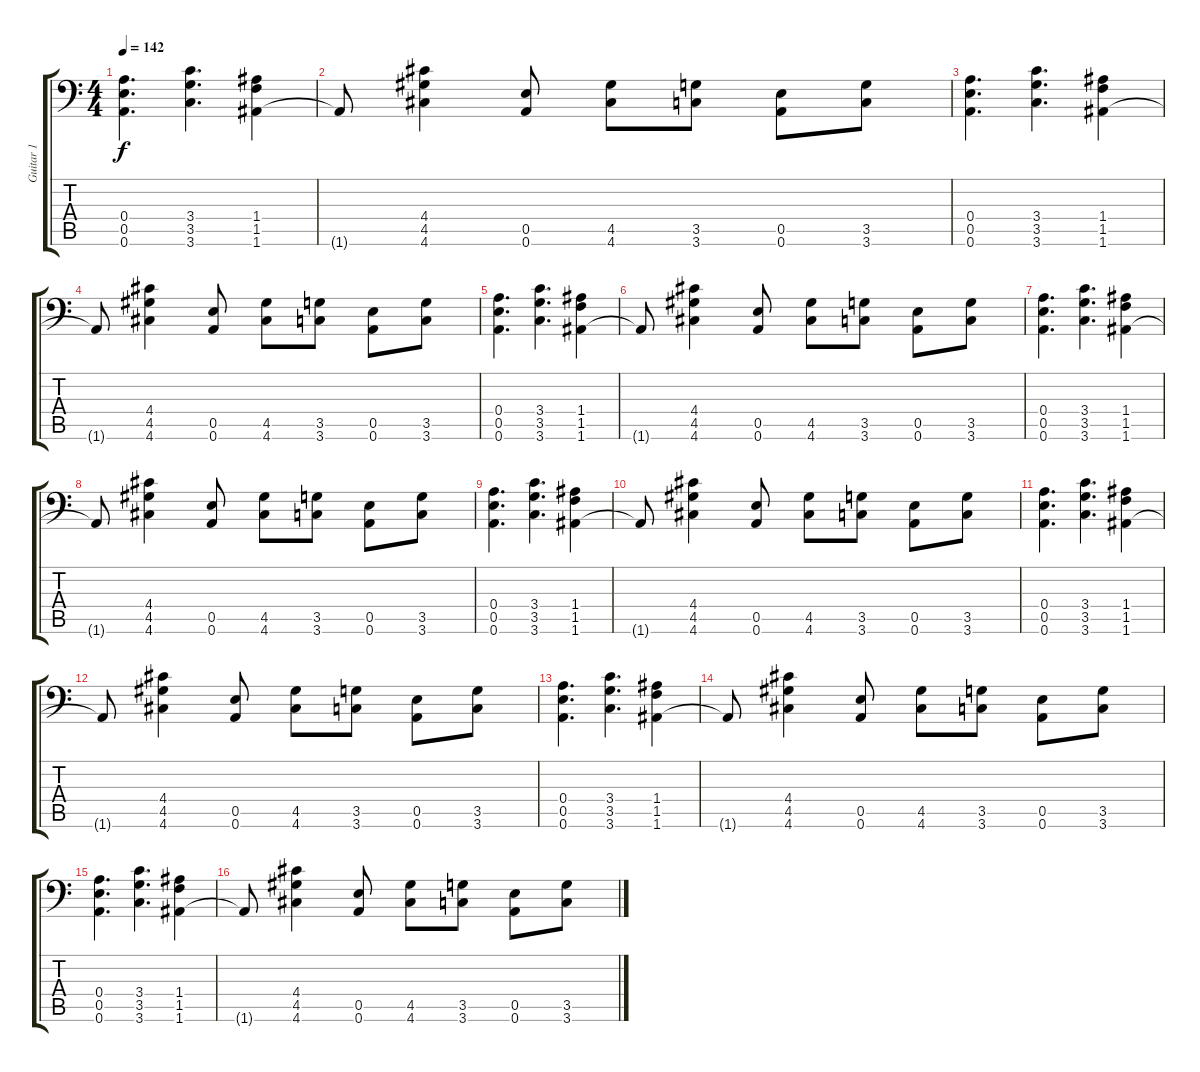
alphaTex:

\track ("Guitar 1" "Guitar 1") {instrument distortionguitar}
\staff {score tabs}
\tuning (B3 G3 D3 A2 E2 A1) {hide}
\ts (4 4)
\tempo 142
\clef f4
\ks c
(0.4 0.5 0.6).4{d dy f} (3.4 3.5 3.6).4{d} (1.4 1.5 1.6).4 |
1.6{t}.8 (4.4 4.5 4.6).4 (0.5 0.6).8 (4.5 4.6).8 (3.5 3.6).8 (0.5 0.6).8 (3.5 3.6).8 |
(0.4 0.5 0.6).4{d} (3.4 3.5 3.6).4{d} (1.4 1.5 1.6).4 |
1.6{t}.8 (4.4 4.5 4.6).4 (0.5 0.6).8 (4.5 4.6).8 (3.5 3.6).8 (0.5 0.6).8 (3.5 3.6).8 |
(0.4 0.5 0.6).4{d} (3.4 3.5 3.6).4{d} (1.4 1.5 1.6).4 |
1.6{t}.8 (4.4 4.5 4.6).4 (0.5 0.6).8 (4.5 4.6).8 (3.5 3.6).8 (0.5 0.6).8 (3.5 3.6).8 |
(0.4 0.5 0.6).4{d} (3.4 3.5 3.6).4{d} (1.4 1.5 1.6).4 |
1.6{t}.8 (4.4 4.5 4.6).4 (0.5 0.6).8 (4.5 4.6).8 (3.5 3.6).8 (0.5 0.6).8 (3.5 3.6).8 |
(0.4 0.5 0.6).4{d} (3.4 3.5 3.6).4{d} (1.4 1.5 1.6).4 |
1.6{t}.8 (4.4 4.5 4.6).4 (0.5 0.6).8 (4.5 4.6).8 (3.5 3.6).8 (0.5 0.6).8 (3.5 3.6).8 |
(0.4 0.5 0.6).4{d} (3.4 3.5 3.6).4{d} (1.4 1.5 1.6).4 |
1.6{t}.8 (4.4 4.5 4.6).4 (0.5 0.6).8 (4.5 4.6).8 (3.5 3.6).8 (0.5 0.6).8 (3.5 3.6).8 |
(0.4 0.5 0.6).4{d} (3.4 3.5 3.6).4{d} (1.4 1.5 1.6).4 |
1.6{t}.8 (4.4 4.5 4.6).4 (0.5 0.6).8 (4.5 4.6).8 (3.5 3.6).8 (0.5 0.6).8 (3.5 3.6).8 |
(0.4 0.5 0.6).4{d} (3.4 3.5 3.6).4{d} (1.4 1.5 1.6).4 |
1.6{t}.8 (4.4 4.5 4.6).4 (0.5 0.6).8 (4.5 4.6).8 (3.5 3.6).8 (0.5 0.6).8 (3.5 3.6).8
